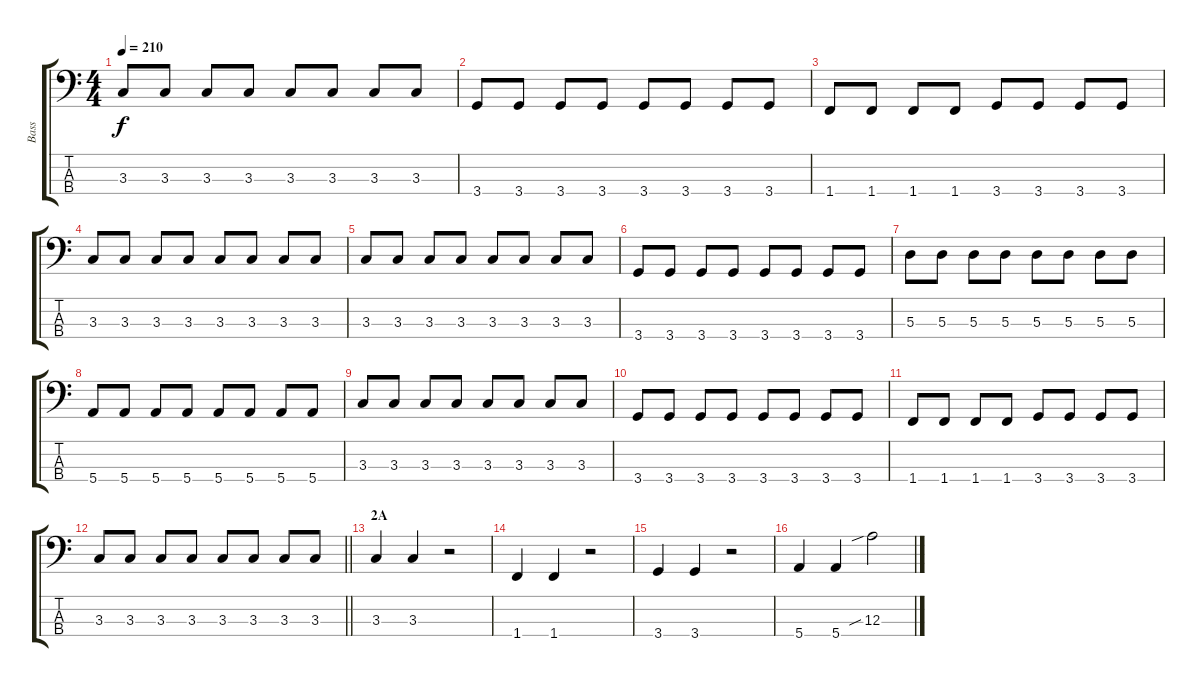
\track ("Bass" "Bass") {instrument electricbasspick}
\staff {score tabs}
\tuning (G2 D2 A1 E1) {hide}
\ts (4 4)
\tempo 210
\clef f4
\ks c
3.3.8{dy f} 3.3.8 3.3.8 3.3.8 3.3.8 3.3.8 3.3.8 3.3.8 |
3.4.8 3.4.8 3.4.8 3.4.8 3.4.8 3.4.8 3.4.8 3.4.8 |
1.4.8 1.4.8 1.4.8 1.4.8 3.4.8 3.4.8 3.4.8 3.4.8 |
3.3.8 3.3.8 3.3.8 3.3.8 3.3.8 3.3.8 3.3.8 3.3.8 |
3.3.8 3.3.8 3.3.8 3.3.8 3.3.8 3.3.8 3.3.8 3.3.8 |
3.4.8 3.4.8 3.4.8 3.4.8 3.4.8 3.4.8 3.4.8 3.4.8 |
5.3.8 5.3.8 5.3.8 5.3.8 5.3.8 5.3.8 5.3.8 5.3.8 |
5.4.8 5.4.8 5.4.8 5.4.8 5.4.8 5.4.8 5.4.8 5.4.8 |
3.3.8 3.3.8 3.3.8 3.3.8 3.3.8 3.3.8 3.3.8 3.3.8 |
3.4.8 3.4.8 3.4.8 3.4.8 3.4.8 3.4.8 3.4.8 3.4.8 |
1.4.8 1.4.8 1.4.8 1.4.8 3.4.8 3.4.8 3.4.8 3.4.8 |
\barLineRight lightlight
3.3.8 3.3.8 3.3.8 3.3.8 3.3.8 3.3.8 3.3.8 3.3.8 |
\section ("" "2A")
3.3.4 3.3.4 r.2 |
1.4.4 1.4.4 r.2 |
3.4.4 3.4.4 r.2 |
5.4.4 5.4.4 12.3{sib}.2
